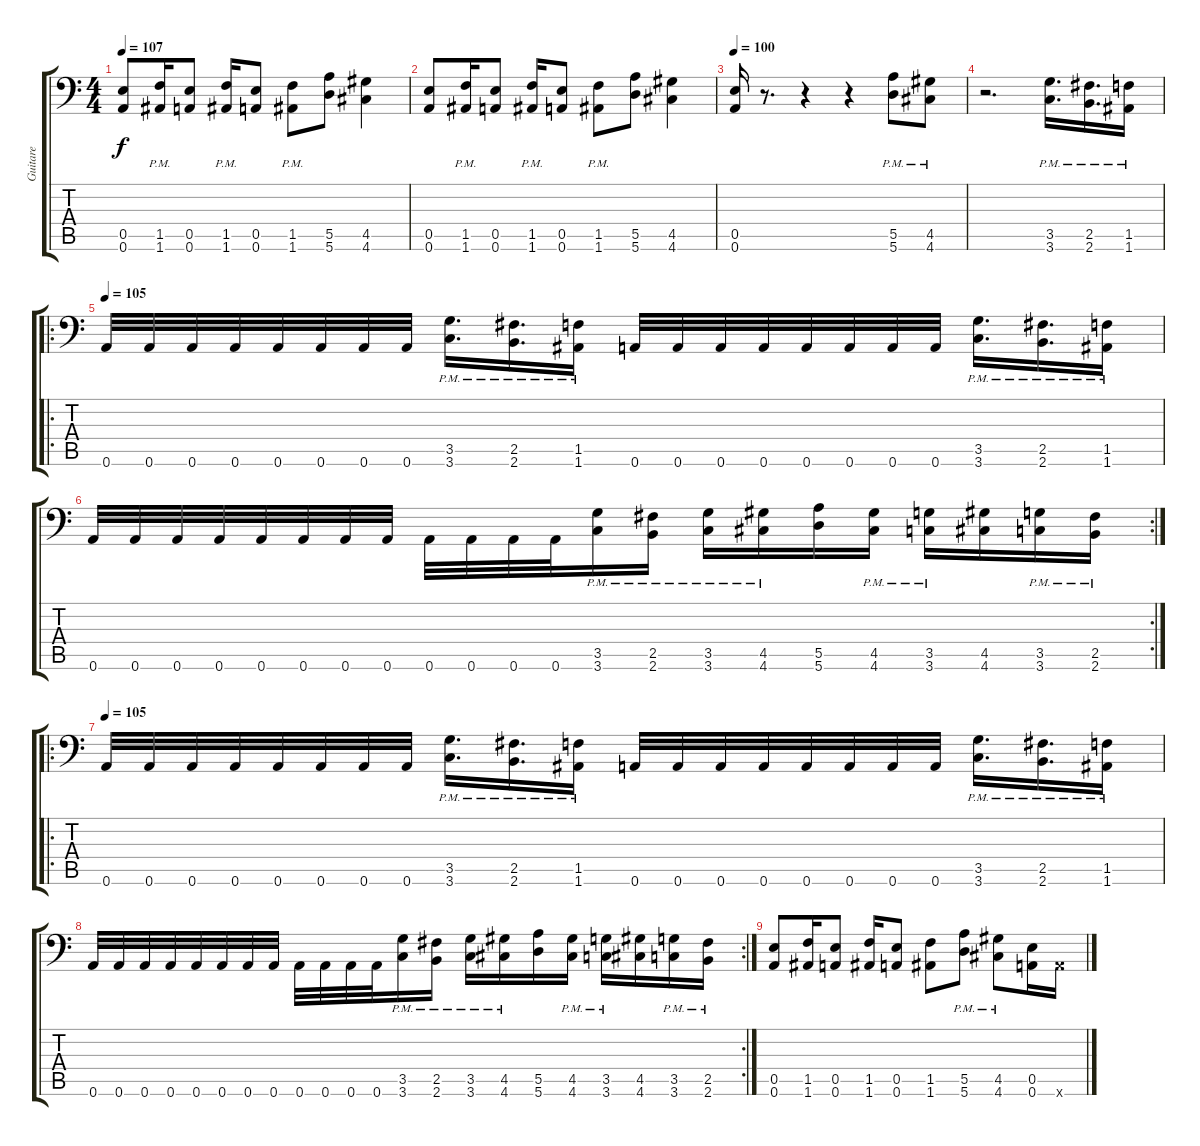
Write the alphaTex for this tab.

\track ("Guitare" "Guitare") {instrument distortionguitar}
\staff {score tabs}
\tuning (B3 Gb3 D3 A2 E2 A1) {hide}
\ts (4 4)
\tempo 107
\clef f4
\ks c
(0.5 0.6).8{dy f} (1.5{pm} 1.6{pm}).16 (0.5 0.6).8 (1.5{pm} 1.6{pm}).16 (0.5 0.6).8 (1.5{pm} 1.6{pm}).8 (5.5 5.6).8 (4.5 4.6).4 |
(0.5 0.6).8 (1.5{pm} 1.6{pm}).16 (0.5 0.6).8 (1.5{pm} 1.6{pm}).16 (0.5 0.6).8 (1.5{pm} 1.6{pm}).8 (5.5 5.6).8 (4.5 4.6).4 |
\tempo 100
(0.5 0.6).16 r.8{d} r.4 r.4 (5.5{pm} 5.6{pm}).8 (4.5{pm} 4.6{pm}).8 |
r.2{d} (3.5{pm} 3.6{pm}).16{d} (2.5{pm} 2.6{pm}).16{d} (1.5{pm} 1.6{pm}).16 |
\ro
\tempo 105
0.6.32 0.6.32 0.6.32 0.6.32 0.6.32 0.6.32 0.6.32 0.6.32 (3.5{pm} 3.6{pm}).16{d} (2.5{pm} 2.6{pm}).16{d} (1.5{pm} 1.6{pm}).16 0.6.32 0.6.32 0.6.32 0.6.32 0.6.32 0.6.32 0.6.32 0.6.32 (3.5{pm} 3.6{pm}).16{d} (2.5{pm} 2.6{pm}).16{d} (1.5{pm} 1.6{pm}).16 |
\rc 2
0.6.32 0.6.32 0.6.32 0.6.32 0.6.32 0.6.32 0.6.32 0.6.32 0.6.32 0.6.32 0.6.32 0.6.32 (3.5{pm} 3.6{pm}).16 (2.5{pm} 2.6{pm}).16 (3.5{pm} 3.6{pm}).16 (4.5{pm} 4.6{pm}).16 (5.5 5.6).16 (4.5{pm} 4.6{pm}).16 (3.5{pm} 3.6{pm}).16 (4.5 4.6).16 (3.5{pm} 3.6{pm}).16 (2.5{pm} 2.6{pm}).16 |
\ro
\tempo 105
0.6.32 0.6.32 0.6.32 0.6.32 0.6.32 0.6.32 0.6.32 0.6.32 (3.5{pm} 3.6{pm}).16{d} (2.5{pm} 2.6{pm}).16{d} (1.5{pm} 1.6{pm}).16 0.6.32 0.6.32 0.6.32 0.6.32 0.6.32 0.6.32 0.6.32 0.6.32 (3.5{pm} 3.6{pm}).16{d} (2.5{pm} 2.6{pm}).16{d} (1.5{pm} 1.6{pm}).16 |
\rc 2
0.6.32 0.6.32 0.6.32 0.6.32 0.6.32 0.6.32 0.6.32 0.6.32 0.6.32 0.6.32 0.6.32 0.6.32 (3.5{pm} 3.6{pm}).16 (2.5{pm} 2.6{pm}).16 (3.5{pm} 3.6{pm}).16 (4.5{pm} 4.6{pm}).16 (5.5 5.6).16 (4.5{pm} 4.6{pm}).16 (3.5{pm} 3.6{pm}).16 (4.5 4.6).16 (3.5{pm} 3.6{pm}).16 (2.5{pm} 2.6{pm}).16 |
(0.5 0.6).8 (1.5 1.6).16 (0.5 0.6).8 (1.5 1.6).16 (0.5 0.6).8 (1.5 1.6).8 (5.5{pm} 5.6{pm}).8 (4.5{pm} 4.6{pm}).8 (0.5 0.6).16 0.6{x}.16
